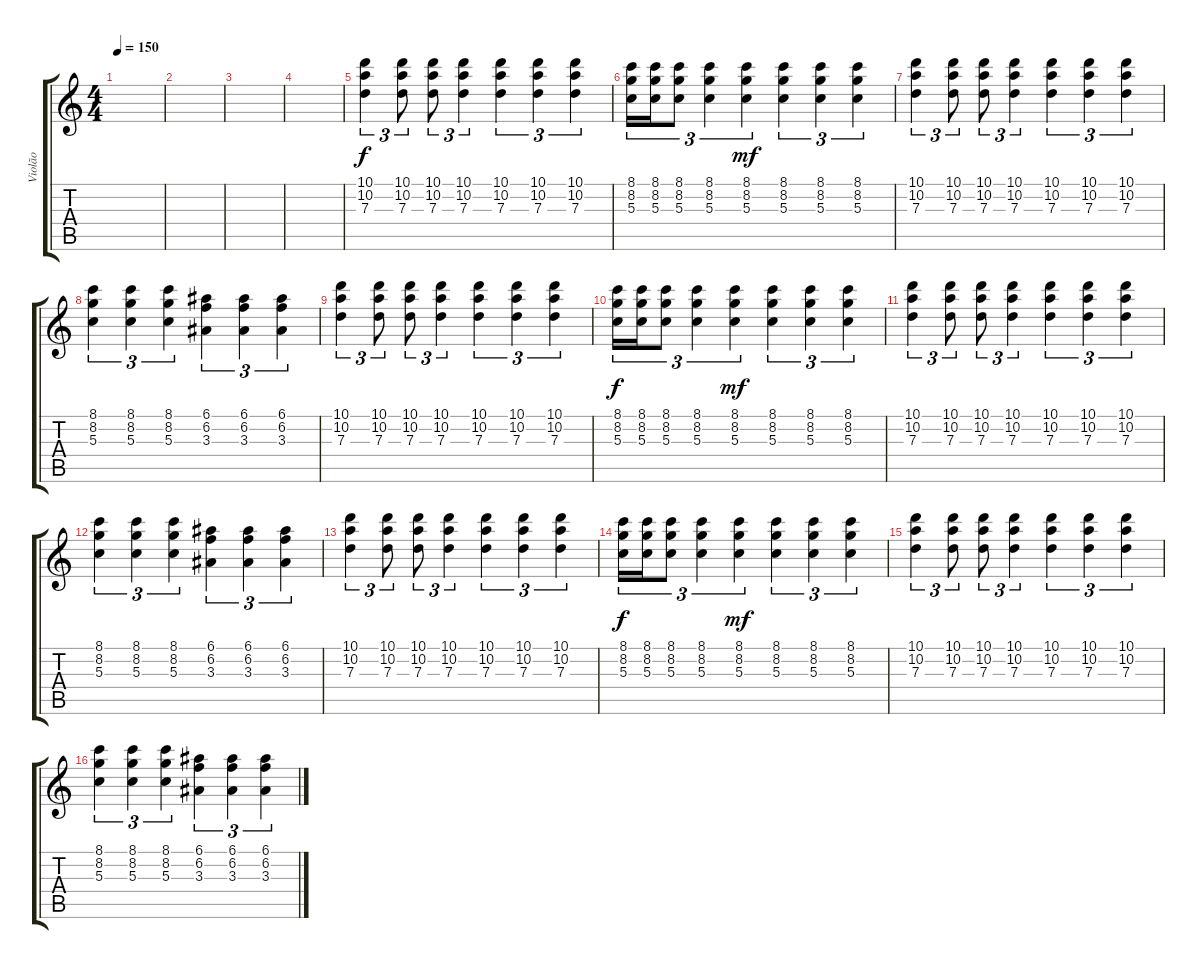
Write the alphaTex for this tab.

\track ("Violão" "Violão") {instrument acousticguitarsteel}
\staff {score tabs}
\tuning (E4 B3 G3 D3 A2 E2) {hide}
\ts (4 4)
\tempo 150
\tempo 160
\tempo 150
\clef g2
\ks c
|
|
|
|
(10.1 10.2 7.3).4{tu (3 2) instrument acousticguitarnylon} (10.1 10.2 7.3).8{tu (3 2)} (10.1 10.2 7.3).8{tu (3 2)} (10.1 10.2 7.3).4{tu (3 2)} (10.1 10.2 7.3).4{tu (3 2)} (10.1 10.2 7.3).4{tu (3 2)} (10.1 10.2 7.3).4{tu (3 2)} |
(8.1 8.2 5.3).16{tu (3 2) dy f} (8.1 8.2 5.3).16{tu (3 2)} (8.1 8.2 5.3).8{tu (3 2)} (8.1 8.2 5.3).4{tu (3 2)} (8.1 8.2 5.3).4{tu (3 2) dy mf} (8.1 8.2 5.3).4{tu (3 2)} (8.1 8.2 5.3).4{tu (3 2)} (8.1 8.2 5.3).4{tu (3 2)} |
(10.1 10.2 7.3).4{tu (3 2)} (10.1 10.2 7.3).8{tu (3 2)} (10.1 10.2 7.3).8{tu (3 2)} (10.1 10.2 7.3).4{tu (3 2)} (10.1 10.2 7.3).4{tu (3 2)} (10.1 10.2 7.3).4{tu (3 2)} (10.1 10.2 7.3).4{tu (3 2)} |
(8.1 8.2 5.3).4{tu (3 2)} (8.1 8.2 5.3).4{tu (3 2)} (8.1 8.2 5.3).4{tu (3 2)} (6.1 6.2 3.3).4{tu (3 2)} (6.1 6.2 3.3).4{tu (3 2)} (6.1 6.2 3.3).4{tu (3 2)} |
(10.1 10.2 7.3).4{tu (3 2)} (10.1 10.2 7.3).8{tu (3 2)} (10.1 10.2 7.3).8{tu (3 2)} (10.1 10.2 7.3).4{tu (3 2)} (10.1 10.2 7.3).4{tu (3 2)} (10.1 10.2 7.3).4{tu (3 2)} (10.1 10.2 7.3).4{tu (3 2)} |
(8.1 8.2 5.3).16{tu (3 2) dy f} (8.1 8.2 5.3).16{tu (3 2)} (8.1 8.2 5.3).8{tu (3 2)} (8.1 8.2 5.3).4{tu (3 2)} (8.1 8.2 5.3).4{tu (3 2) dy mf} (8.1 8.2 5.3).4{tu (3 2)} (8.1 8.2 5.3).4{tu (3 2)} (8.1 8.2 5.3).4{tu (3 2)} |
(10.1 10.2 7.3).4{tu (3 2)} (10.1 10.2 7.3).8{tu (3 2)} (10.1 10.2 7.3).8{tu (3 2)} (10.1 10.2 7.3).4{tu (3 2)} (10.1 10.2 7.3).4{tu (3 2)} (10.1 10.2 7.3).4{tu (3 2)} (10.1 10.2 7.3).4{tu (3 2)} |
(8.1 8.2 5.3).4{tu (3 2)} (8.1 8.2 5.3).4{tu (3 2)} (8.1 8.2 5.3).4{tu (3 2)} (6.1 6.2 3.3).4{tu (3 2)} (6.1 6.2 3.3).4{tu (3 2)} (6.1 6.2 3.3).4{tu (3 2)} |
(10.1 10.2 7.3).4{tu (3 2)} (10.1 10.2 7.3).8{tu (3 2)} (10.1 10.2 7.3).8{tu (3 2)} (10.1 10.2 7.3).4{tu (3 2)} (10.1 10.2 7.3).4{tu (3 2)} (10.1 10.2 7.3).4{tu (3 2)} (10.1 10.2 7.3).4{tu (3 2)} |
(8.1 8.2 5.3).16{tu (3 2) dy f} (8.1 8.2 5.3).16{tu (3 2)} (8.1 8.2 5.3).8{tu (3 2)} (8.1 8.2 5.3).4{tu (3 2)} (8.1 8.2 5.3).4{tu (3 2) dy mf} (8.1 8.2 5.3).4{tu (3 2)} (8.1 8.2 5.3).4{tu (3 2)} (8.1 8.2 5.3).4{tu (3 2)} |
(10.1 10.2 7.3).4{tu (3 2)} (10.1 10.2 7.3).8{tu (3 2)} (10.1 10.2 7.3).8{tu (3 2)} (10.1 10.2 7.3).4{tu (3 2)} (10.1 10.2 7.3).4{tu (3 2)} (10.1 10.2 7.3).4{tu (3 2)} (10.1 10.2 7.3).4{tu (3 2)} |
(8.1 8.2 5.3).4{tu (3 2)} (8.1 8.2 5.3).4{tu (3 2)} (8.1 8.2 5.3).4{tu (3 2)} (6.1 6.2 3.3).4{tu (3 2)} (6.1 6.2 3.3).4{tu (3 2)} (6.1 6.2 3.3).4{tu (3 2)}
